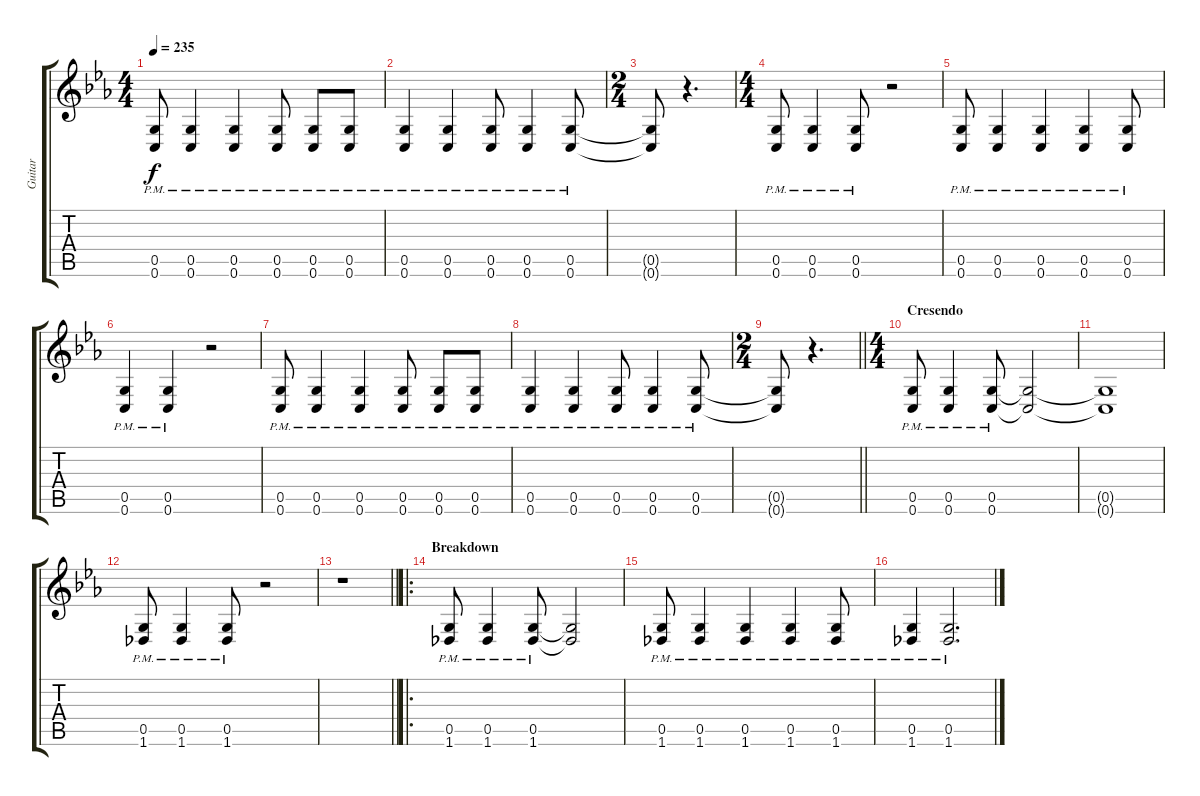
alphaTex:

\track ("Guitar" "Guitar") {instrument distortionguitar}
\staff {score tabs}
\tuning (D4 A3 F3 C3 G2 C2) {hide}
\ts (4 4)
\tempo 235
\clef g2
\ks cminor
(0.5{pm} 0.6{pm}).8{dy f} (0.5{pm} 0.6{pm}).4 (0.5{pm} 0.6{pm}).4 (0.5{pm} 0.6{pm}).8 (0.5{pm} 0.6{pm}).8 (0.5{pm} 0.6{pm}).8 |
(0.5{pm} 0.6{pm}).4 (0.5{pm} 0.6{pm}).4 (0.5{pm} 0.6{pm}).8 (0.5{pm} 0.6{pm}).4 (0.5{pm} 0.6{pm}).8 |
\ts (2 4)
(0.5{t} 0.6{t}).8 r.4{d} |
\ts (4 4)
(0.5{pm} 0.6{pm}).8 (0.5{pm} 0.6{pm}).4 (0.5{pm} 0.6{pm}).8 r.2 |
(0.5{pm} 0.6{pm}).8 (0.5{pm} 0.6{pm}).4 (0.5{pm} 0.6{pm}).4 (0.5{pm} 0.6{pm}).4 (0.5{pm} 0.6{pm}).8 |
(0.5{pm} 0.6{pm}).4 (0.5{pm} 0.6{pm}).4 r.2 |
(0.5{pm} 0.6{pm}).8 (0.5{pm} 0.6{pm}).4 (0.5{pm} 0.6{pm}).4 (0.5{pm} 0.6{pm}).8 (0.5{pm} 0.6{pm}).8 (0.5{pm} 0.6{pm}).8 |
(0.5{pm} 0.6{pm}).4 (0.5{pm} 0.6{pm}).4 (0.5{pm} 0.6{pm}).8 (0.5{pm} 0.6{pm}).4 (0.5{pm} 0.6{pm}).8 |
\ts (2 4)
\barLineRight lightlight
(0.5{t} 0.6{t}).8 r.4{d} |
\ts (4 4)
\section ("" "Cresendo")
(0.5{pm} 0.6{pm}).8 (0.5{pm} 0.6{pm}).4 (0.5{pm} 0.6{pm}).8 (0.5{t} 0.6{t}).2 |
(0.5{t} 0.6{t}).1 |
(0.5{pm} 1.6{pm}).8 (0.5{pm} 1.6{pm}).4 (0.5{pm} 1.6{pm}).8 r.2 |
\barLineRight lightlight
r.1 |
\ro
\section ("" "Breakdown")
(0.5{pm} 1.6{pm}).8{volume 14} (0.5{pm} 1.6{pm}).4 (0.5{pm} 1.6{pm}).8 (0.5{t} 1.6{t}).2 |
(0.5{pm} 1.6{pm}).8 (0.5{pm} 1.6{pm}).4 (0.5{pm} 1.6{pm}).4 (0.5{pm} 1.6{pm}).4 (0.5{pm} 1.6{pm}).8 |
(0.5{pm} 1.6{pm}).4 (0.5{pm} 1.6{pm}).2{d}
